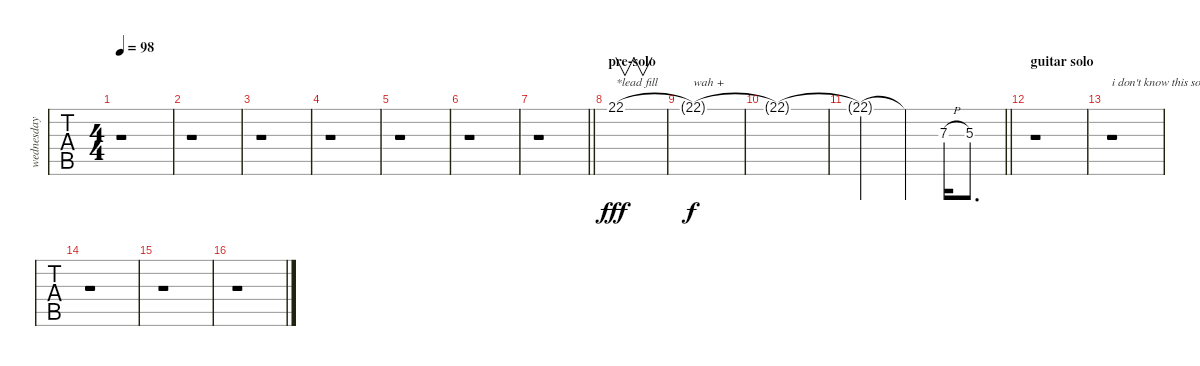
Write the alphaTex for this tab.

\track ("wednesday 13 - lead guitar #2" "wednesday ") {instrument distortionguitar}
\staff {tabs}
\tuning (D4 A3 F3 C3 G2 C2) {hide}
\ts (4 4)
\tempo 98
\clef g2
\ks c
r.1{dy fff} |
r.1 |
r.1 |
r.1 |
r.1 |
r.1 |
\barLineRight lightlight
r.1 |
\section ("" "pre-solo")
22.1.1{v ot 8va txt "*lead fill"} |
22.1{t}.1{ot 8va txt "wah +" dy f} |
22.1{t}.1{ot 8va} |
\barLineRight lightlight
22.1{t}.2{ot 8va} 22.1{t}.4{ot 8va} 7.3{h}.16{volume 13 balance 8} 5.3.8{d} |
\section ("" "guitar solo")
r.1 |
r.1{txt "i don't know this solo part"} |
r.1 |
r.1 |
r.1
